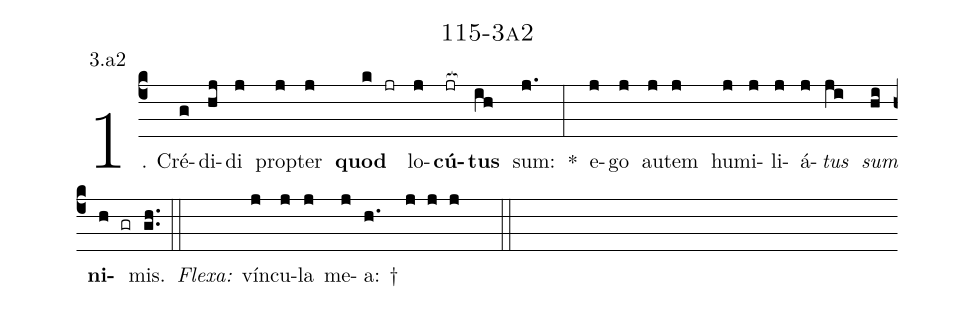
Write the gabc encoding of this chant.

name: 115-3a2;
annotation: 3.a2;
%%
(c4)1. Cré(g)di(hj)di(j) pro(j)pter(j) <b>quod</b>(k jr) lo(j)<b>cú</b>(jr[ocb:1{])<b>tus</b>(ih[ocb:0}]) sum:(j.) *(:) e(j)go(j) au(j)tem(j) hu(j)mi(j)li(j)á(j)<i>tus</i>(ji) <i>sum</i>(hi) <b>ni</b>(h gr)mis.(gh..) (::)
<i>Flexa:</i>(////)  vín(j)cu(j)la(j) me(j)a: †(h.//// j j j  ::)
